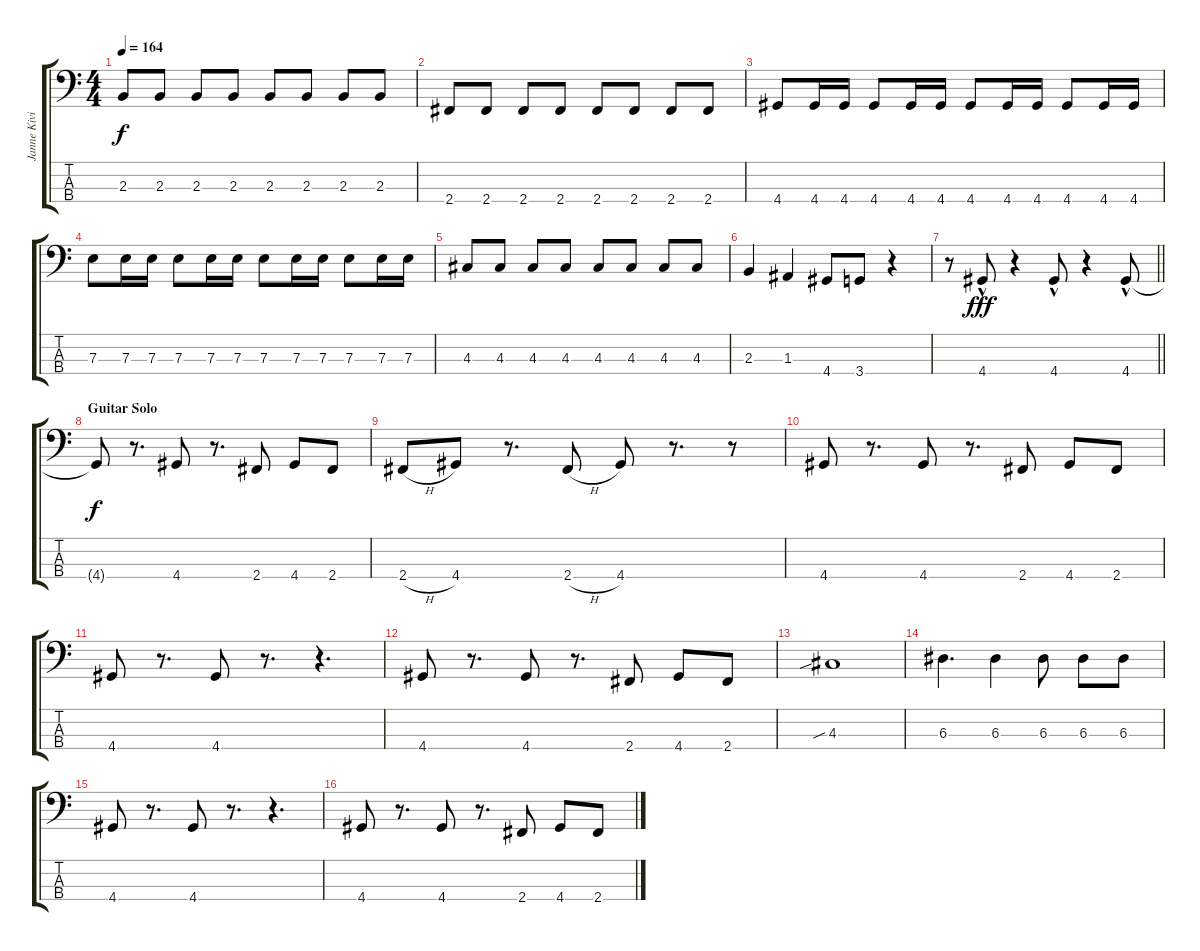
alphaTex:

\track ("Janne Kivilahti" "Janne Kivi") {instrument electricbasspick}
\staff {score tabs}
\tuning (G2 D2 A1 E1) {hide}
\ts (4 4)
\tempo 164
\clef f4
\ks c
2.3.8{dy f} 2.3.8 2.3.8 2.3.8 2.3.8 2.3.8 2.3.8 2.3.8 |
2.4.8 2.4.8 2.4.8 2.4.8 2.4.8 2.4.8 2.4.8 2.4.8 |
4.4.8 4.4.16 4.4.16 4.4.8 4.4.16 4.4.16 4.4.8 4.4.16 4.4.16 4.4.8 4.4.16 4.4.16 |
7.3.8 7.3.16 7.3.16 7.3.8 7.3.16 7.3.16 7.3.8 7.3.16 7.3.16 7.3.8 7.3.16 7.3.16 |
4.3.8 4.3.8 4.3.8 4.3.8 4.3.8 4.3.8 4.3.8 4.3.8 |
2.3.4 1.3.4 4.4.8 3.4.8 r.4 |
\barLineRight lightlight
r.8 4.4{hac}.8{dy fff} r.4 4.4{hac}.8 r.4 4.4{hac}.8 |
\section ("" "Guitar Solo")
4.4{t}.8{dy f} r.8{d} 4.4.8 r.8{d} 2.4.8 4.4.8 2.4.8 |
2.4{h}.8 4.4.8 r.8{d} 2.4{h}.8 4.4.8 r.8{d} r.8 |
4.4.8 r.8{d} 4.4.8 r.8{d} 2.4.8 4.4.8 2.4.8 |
4.4.8 r.8{d} 4.4.8 r.8{d} r.4{d} |
4.4.8 r.8{d} 4.4.8 r.8{d} 2.4.8 4.4.8 2.4.8 |
4.3{sib}.1 |
6.3.4{d} 6.3.4 6.3.8 6.3.8 6.3.8 |
4.4.8 r.8{d} 4.4.8 r.8{d} r.4{d} |
4.4.8 r.8{d} 4.4.8 r.8{d} 2.4.8 4.4.8 2.4.8
